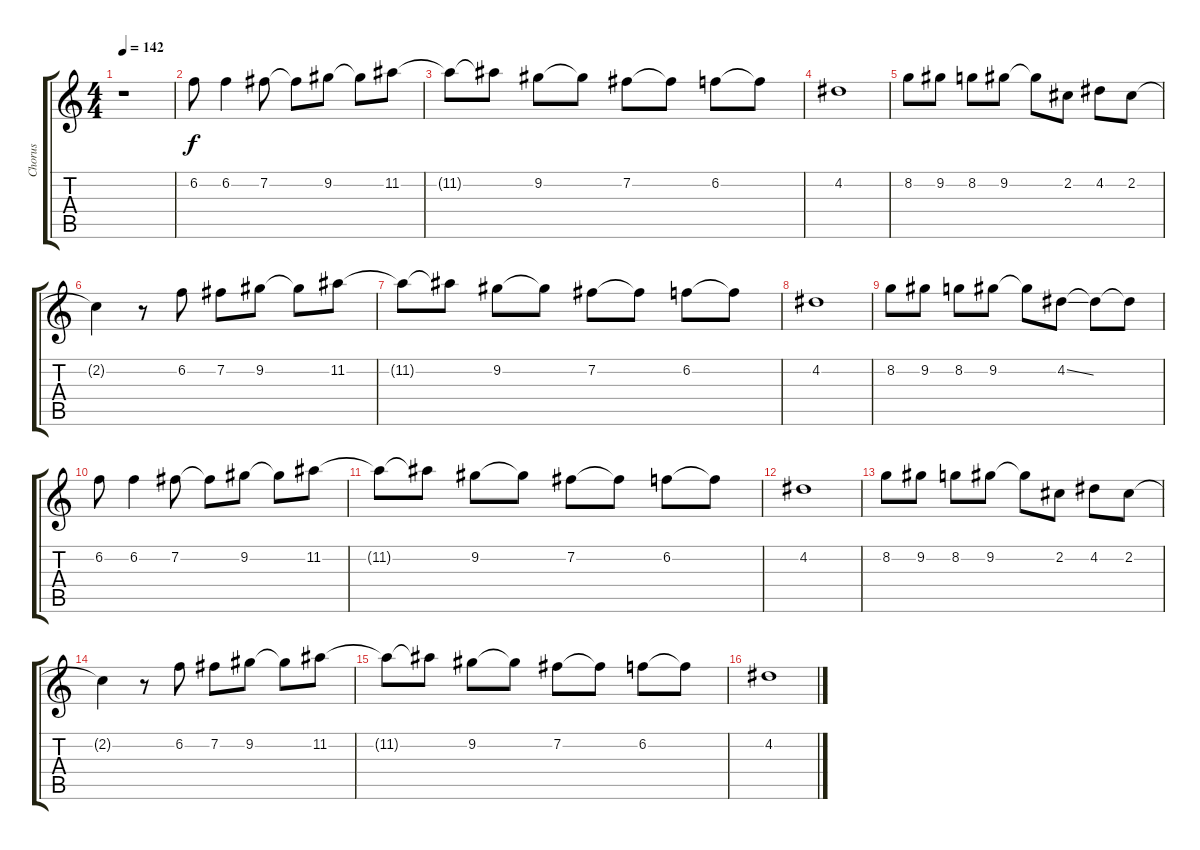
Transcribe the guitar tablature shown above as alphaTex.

\track ("Chorus" "Chorus") {instrument electricguitarjazz}
\staff {score tabs}
\tuning (E4 B3 G3 D3 A2 E2) {hide}
\ts (4 4)
\tempo 142
\clef g2
\ks c
r.1{dy f} |
6.2.8 6.2.4 7.2.8 7.2{t}.8 9.2.8 9.2{t}.8 11.2.8 |
11.2{t}.8 11.2{t}.8 9.2.8 9.2{t}.8 7.2.8 7.2{t}.8 6.2.8 6.2{t}.8 |
4.2.1 |
8.2.8 9.2.8 8.2.8 9.2.8 9.2{t}.8 2.2.8 4.2.8 2.2.8 |
2.2{t}.4 r.8 6.2.8 7.2.8 9.2.8 9.2{t}.8 11.2.8 |
11.2{t}.8 11.2{t}.8 9.2.8 9.2{t}.8 7.2.8 7.2{t}.8 6.2.8 6.2{t}.8 |
4.2.1 |
8.2.8 9.2.8 8.2.8 9.2.8 9.2{t}.8 4.2{ss}.8 4.2{t}.8 4.2{t}.8 |
6.2.8 6.2.4 7.2.8 7.2{t}.8 9.2.8 9.2{t}.8 11.2.8 |
11.2{t}.8 11.2{t}.8 9.2.8 9.2{t}.8 7.2.8 7.2{t}.8 6.2.8 6.2{t}.8 |
4.2.1 |
8.2.8 9.2.8 8.2.8 9.2.8 9.2{t}.8 2.2.8 4.2.8 2.2.8 |
2.2{t}.4 r.8 6.2.8 7.2.8 9.2.8 9.2{t}.8 11.2.8 |
11.2{t}.8 11.2{t}.8 9.2.8 9.2{t}.8 7.2.8 7.2{t}.8 6.2.8 6.2{t}.8 |
4.2.1
